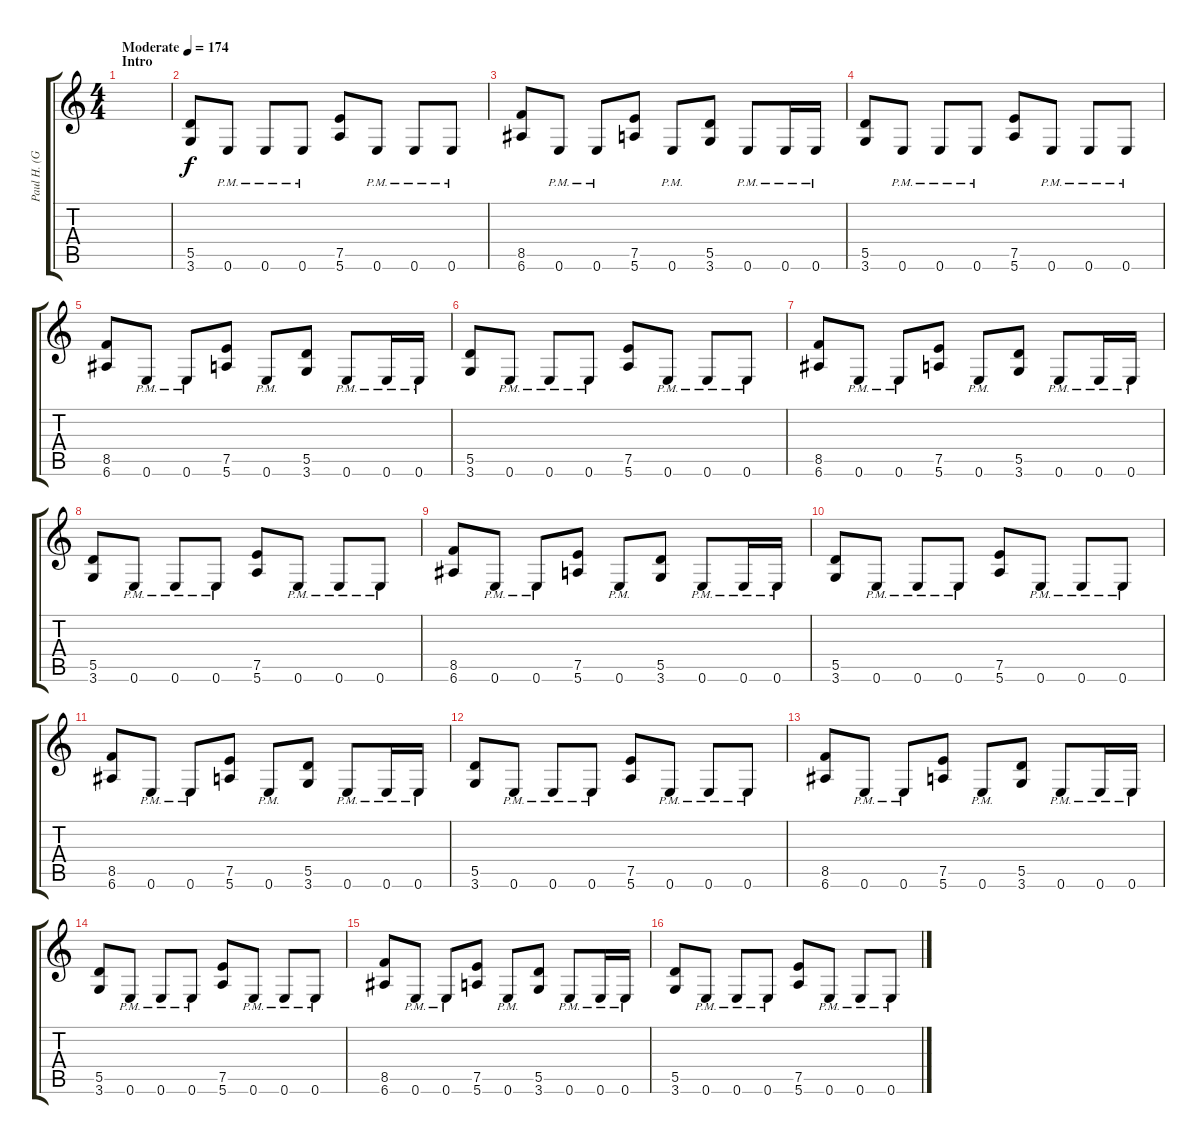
\track ("Paul H. (Guitar)" "Paul H. (G") {instrument distortionguitar}
\staff {score tabs}
\tuning (E4 B3 G3 D3 A2 E2) {hide}
\ts (4 4)
\section ("" "Intro")
\tempo (174 "Moderate")
\clef g2
\ks c
|
(5.5 3.6).8 0.6{pm}.8 0.6{pm}.8 0.6{pm}.8 (7.5 5.6).8 0.6{pm}.8 0.6{pm}.8 0.6{pm}.8 |
(8.5 6.6).8 0.6{pm}.8 0.6{pm}.8 (7.5 5.6).8 0.6{pm}.8 (5.5 3.6).8 0.6{pm}.8 0.6{pm}.16 0.6{pm}.16 |
(5.5 3.6).8 0.6{pm}.8 0.6{pm}.8 0.6{pm}.8 (7.5 5.6).8 0.6{pm}.8 0.6{pm}.8 0.6{pm}.8 |
(8.5 6.6).8 0.6{pm}.8 0.6{pm}.8 (7.5 5.6).8 0.6{pm}.8 (5.5 3.6).8 0.6{pm}.8 0.6{pm}.16 0.6{pm}.16 |
(5.5 3.6).8 0.6{pm}.8 0.6{pm}.8 0.6{pm}.8 (7.5 5.6).8 0.6{pm}.8 0.6{pm}.8 0.6{pm}.8 |
(8.5 6.6).8 0.6{pm}.8 0.6{pm}.8 (7.5 5.6).8 0.6{pm}.8 (5.5 3.6).8 0.6{pm}.8 0.6{pm}.16 0.6{pm}.16 |
(5.5 3.6).8 0.6{pm}.8 0.6{pm}.8 0.6{pm}.8 (7.5 5.6).8 0.6{pm}.8 0.6{pm}.8 0.6{pm}.8 |
(8.5 6.6).8 0.6{pm}.8 0.6{pm}.8 (7.5 5.6).8 0.6{pm}.8 (5.5 3.6).8 0.6{pm}.8 0.6{pm}.16 0.6{pm}.16 |
(5.5 3.6).8 0.6{pm}.8 0.6{pm}.8 0.6{pm}.8 (7.5 5.6).8 0.6{pm}.8 0.6{pm}.8 0.6{pm}.8 |
(8.5 6.6).8 0.6{pm}.8 0.6{pm}.8 (7.5 5.6).8 0.6{pm}.8 (5.5 3.6).8 0.6{pm}.8 0.6{pm}.16 0.6{pm}.16 |
(5.5 3.6).8 0.6{pm}.8 0.6{pm}.8 0.6{pm}.8 (7.5 5.6).8 0.6{pm}.8 0.6{pm}.8 0.6{pm}.8 |
(8.5 6.6).8 0.6{pm}.8 0.6{pm}.8 (7.5 5.6).8 0.6{pm}.8 (5.5 3.6).8 0.6{pm}.8 0.6{pm}.16 0.6{pm}.16 |
(5.5 3.6).8 0.6{pm}.8 0.6{pm}.8 0.6{pm}.8 (7.5 5.6).8 0.6{pm}.8 0.6{pm}.8 0.6{pm}.8 |
(8.5 6.6).8 0.6{pm}.8 0.6{pm}.8 (7.5 5.6).8 0.6{pm}.8 (5.5 3.6).8 0.6{pm}.8 0.6{pm}.16 0.6{pm}.16 |
(5.5 3.6).8 0.6{pm}.8 0.6{pm}.8 0.6{pm}.8 (7.5 5.6).8 0.6{pm}.8 0.6{pm}.8 0.6{pm}.8
